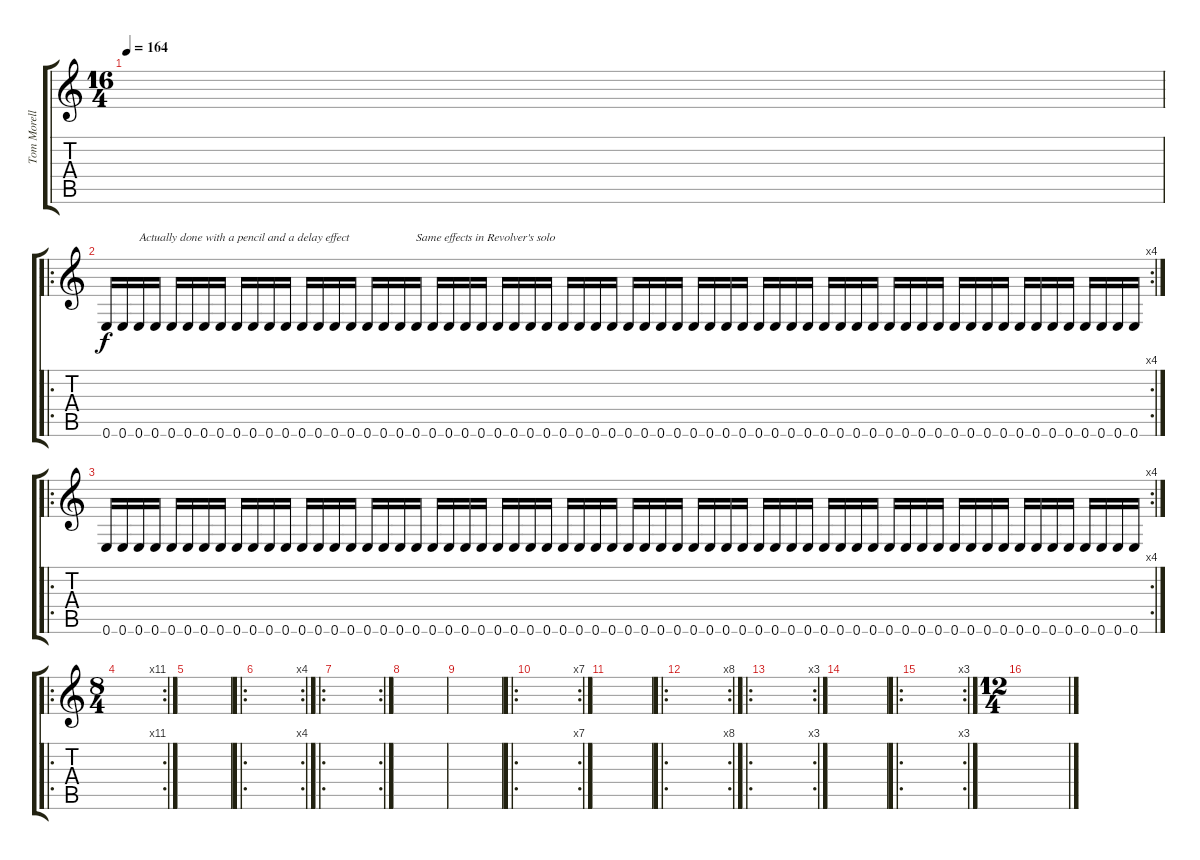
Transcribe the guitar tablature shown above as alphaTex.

\track ("Tom Morello special effect" "Tom Morell") {instrument overdrivenguitar}
\staff {score tabs}
\tuning (E4 B3 G3 D3 A2 E2) {hide}
\ts (16 4)
\tempo 164
\clef g2
\ks c
|
\ro
\rc 4
0.6.16 0.6.16 0.6.16{txt "Actually done with a pencil and a delay effect"} 0.6.16 0.6.16 0.6.16 0.6.16 0.6.16 0.6.16 0.6.16 0.6.16 0.6.16 0.6.16 0.6.16 0.6.16 0.6.16 0.6.16 0.6.16 0.6.16 0.6.16{txt "Same effects in Revolver's solo"} 0.6.16 0.6.16 0.6.16 0.6.16 0.6.16 0.6.16 0.6.16 0.6.16 0.6.16 0.6.16 0.6.16 0.6.16 0.6.16 0.6.16 0.6.16 0.6.16 0.6.16 0.6.16 0.6.16 0.6.16 0.6.16 0.6.16 0.6.16 0.6.16 0.6.16 0.6.16 0.6.16 0.6.16 0.6.16 0.6.16 0.6.16 0.6.16 0.6.16 0.6.16 0.6.16 0.6.16 0.6.16 0.6.16 0.6.16 0.6.16 0.6.16 0.6.16 0.6.16 0.6.16 |
\ro
\rc 4
0.6.16 0.6.16 0.6.16 0.6.16 0.6.16 0.6.16 0.6.16 0.6.16 0.6.16 0.6.16 0.6.16 0.6.16 0.6.16 0.6.16 0.6.16 0.6.16 0.6.16 0.6.16 0.6.16 0.6.16 0.6.16 0.6.16 0.6.16 0.6.16 0.6.16 0.6.16 0.6.16 0.6.16 0.6.16 0.6.16 0.6.16 0.6.16 0.6.16 0.6.16 0.6.16 0.6.16 0.6.16 0.6.16 0.6.16 0.6.16 0.6.16 0.6.16 0.6.16 0.6.16 0.6.16 0.6.16 0.6.16 0.6.16 0.6.16 0.6.16 0.6.16 0.6.16 0.6.16 0.6.16 0.6.16 0.6.16 0.6.16 0.6.16 0.6.16 0.6.16 0.6.16 0.6.16 0.6.16 0.6.16 |
\ro
\rc 11
\ts (8 4)
|
|
\ro
\rc 4
|
\ro
\rc 2
|
|
|
\ro
\rc 7
|
|
\ro
\rc 8
|
\ro
\rc 3
|
|
\ro
\rc 3
|
\ts (12 4)
